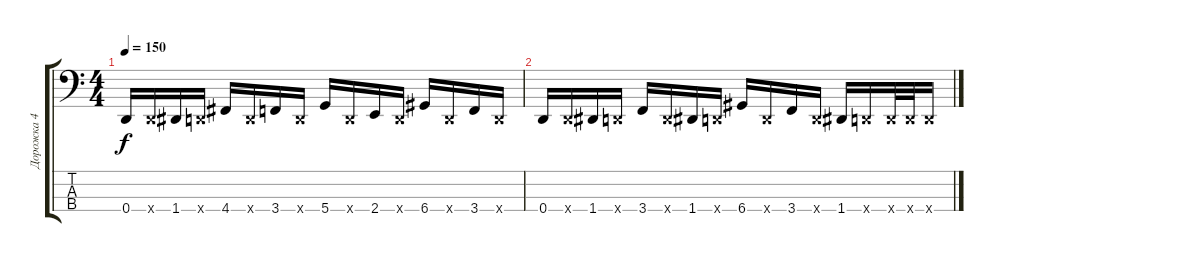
\track ("Дорожка 4" "Дорожка 4") {instrument slapbass1}
\staff {score tabs}
\tuning (G2 D2 A1 D1) {hide}
\ts (4 4)
\tempo 150
\clef f4
\ks c
0.4.16{dy f} 0.4{x}.16 1.4.16 0.4{x}.16 4.4.16 0.4{x}.16 3.4.16 0.4{x}.16 5.4.16 0.4{x}.16 2.4.16 0.4{x}.16 6.4.16 0.4{x}.16 3.4.16 0.4{x}.16 |
0.4.16 0.4{x}.16 1.4.16 0.4{x}.16 3.4.16 0.4{x}.16 1.4.16 0.4{x}.16 6.4.16 0.4{x}.16 3.4.16 0.4{x}.16 1.4.16 0.4{x}.16 0.4{x}.32 0.4{x}.32 0.4{x}.16
